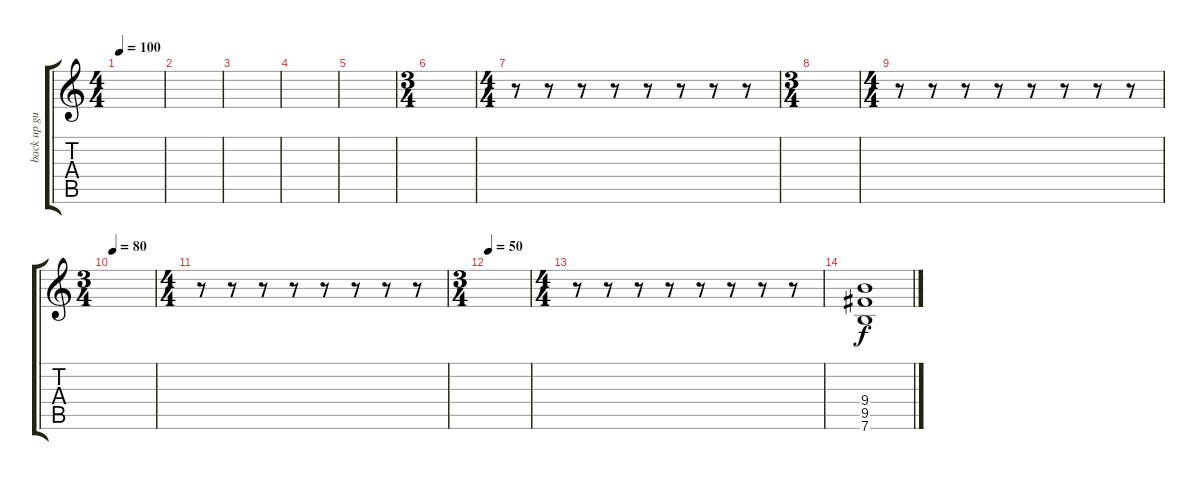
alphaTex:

\track ("back up guitar and fills" "back up gu") {instrument distortionguitar}
\staff {score tabs}
\tuning (E4 B3 G3 D3 A2 E2) {hide}
\ts (4 4)
\tempo 100
\clef g2
\ks c
|
|
|
|
|
\ts (3 4)
|
\ts (4 4)
r.8 r.8 r.8 r.8 r.8 r.8 r.8 r.8 |
\ts (3 4)
|
\ts (4 4)
r.8 r.8 r.8 r.8 r.8 r.8 r.8 r.8 |
\ts (3 4)
\tempo 80
|
\ts (4 4)
r.8 r.8 r.8 r.8 r.8 r.8 r.8 r.8 |
\ts (3 4)
\tempo 50
|
\ts (4 4)
r.8 r.8 r.8 r.8 r.8 r.8 r.8 r.8 |
(9.4 9.5 7.6).1
